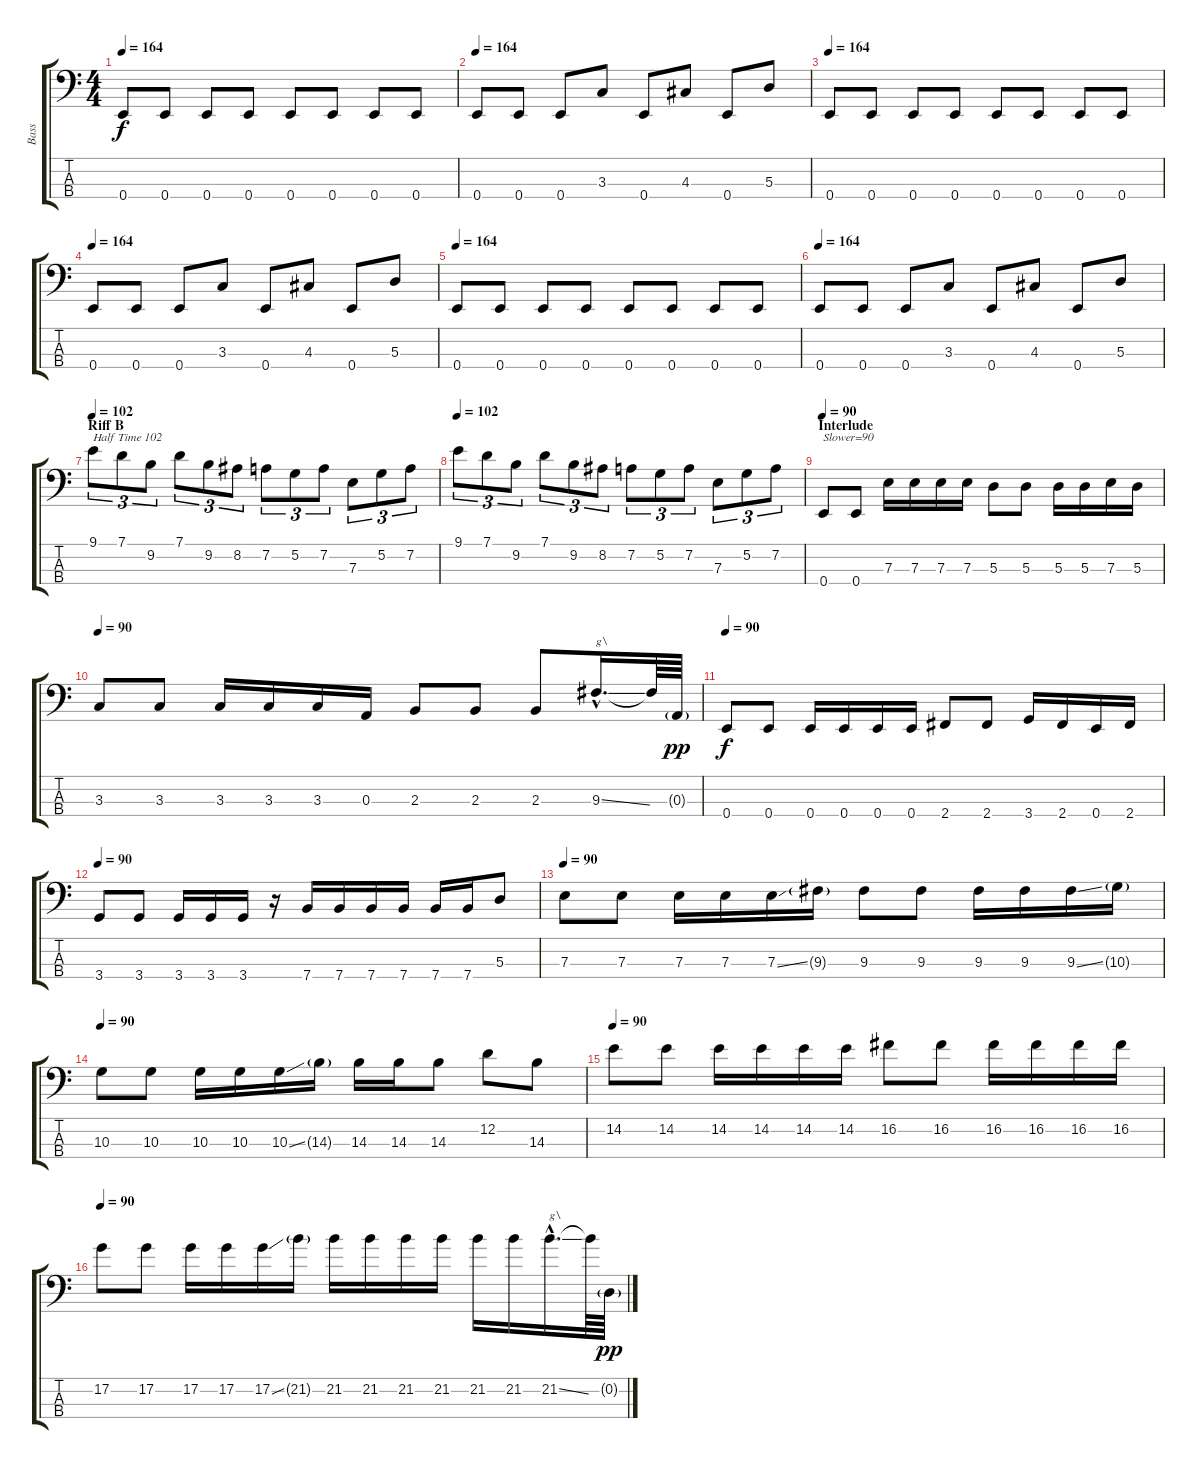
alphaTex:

\track ("Bass" "Bass") {instrument electricbassfinger}
\staff {score tabs}
\tuning (G2 D2 A1 E1) {hide}
\ts (4 4)
\tempo 164
\clef f4
\ks c
0.4.8{dy f} 0.4.8 0.4.8 0.4.8 0.4.8 0.4.8 0.4.8 0.4.8 |
\tempo 164
0.4.8 0.4.8 0.4.8 3.3.8 0.4.8 4.3.8 0.4.8 5.3.8 |
\tempo 164
0.4.8 0.4.8 0.4.8 0.4.8 0.4.8 0.4.8 0.4.8 0.4.8 |
\tempo 164
0.4.8 0.4.8 0.4.8 3.3.8 0.4.8 4.3.8 0.4.8 5.3.8 |
\tempo 164
0.4.8 0.4.8 0.4.8 0.4.8 0.4.8 0.4.8 0.4.8 0.4.8 |
\tempo 164
0.4.8 0.4.8 0.4.8 3.3.8 0.4.8 4.3.8 0.4.8 5.3.8 |
\section ("" "Riff B")
\tempo 102
9.1.8{tu (3 2) txt "Half Time 102"} 7.1.8{tu (3 2)} 9.2.8{tu (3 2)} 7.1.8{tu (3 2)} 9.2.8{tu (3 2)} 8.2.8{tu (3 2)} 7.2.8{tu (3 2)} 5.2.8{tu (3 2)} 7.2.8{tu (3 2)} 7.3.8{tu (3 2)} 5.2.8{tu (3 2)} 7.2.8{tu (3 2)} |
\tempo 102
9.1.8{tu (3 2)} 7.1.8{tu (3 2)} 9.2.8{tu (3 2)} 7.1.8{tu (3 2)} 9.2.8{tu (3 2)} 8.2.8{tu (3 2)} 7.2.8{tu (3 2)} 5.2.8{tu (3 2)} 7.2.8{tu (3 2)} 7.3.8{tu (3 2)} 5.2.8{tu (3 2)} 7.2.8{tu (3 2)} |
\section ("" "Interlude")
\tempo 90
0.4.8{txt "Slower=90"} 0.4.8 7.3.16 7.3.16 7.3.16 7.3.16 5.3.8 5.3.8 5.3.16 5.3.16 7.3.16 5.3.16 |
\tempo 90
3.3.8 3.3.8 3.3.16 3.3.16 3.3.16 0.3.16 2.3.8 2.3.8 2.3.8 9.3{ss hac}.16{d txt "g\\"} 9.3{t}.64 0.3{g}.64{dy pp} |
\tempo 90
0.4.8{dy f} 0.4.8 0.4.16 0.4.16 0.4.16 0.4.16 2.4.8 2.4.8 3.4.16 2.4.16 0.4.16 2.4.16 |
\tempo 90
3.4.8 3.4.8 3.4.16 3.4.16 3.4.16 r.16 7.4.16 7.4.16 7.4.16 7.4.16 7.4.16 7.4.16 5.3.8 |
\tempo 90
7.3.8 7.3.8 7.3.16 7.3.16 7.3{ss}.16 9.3{g}.16 9.3.8 9.3.8 9.3.16 9.3.16 9.3{ss}.16 10.3{g}.16 |
\tempo 90
10.3.8 10.3.8 10.3.16 10.3.16 10.3{ss}.16 14.3{g}.16 14.3.16 14.3.16 14.3.8 12.2.8 14.3.8 |
\tempo 90
14.2.8 14.2.8 14.2.16 14.2.16 14.2.16 14.2.16 16.2.8 16.2.8 16.2.16 16.2.16 16.2.16 16.2.16 |
\tempo 90
17.2.8 17.2.8 17.2.16 17.2.16 17.2{ss}.16 21.2{g}.16 21.2.16 21.2.16 21.2.16 21.2.16 21.2.16 21.2.16 21.2{ss hac}.16{d txt "g\\"} 21.2{t}.64 0.2{g}.64{dy pp}
